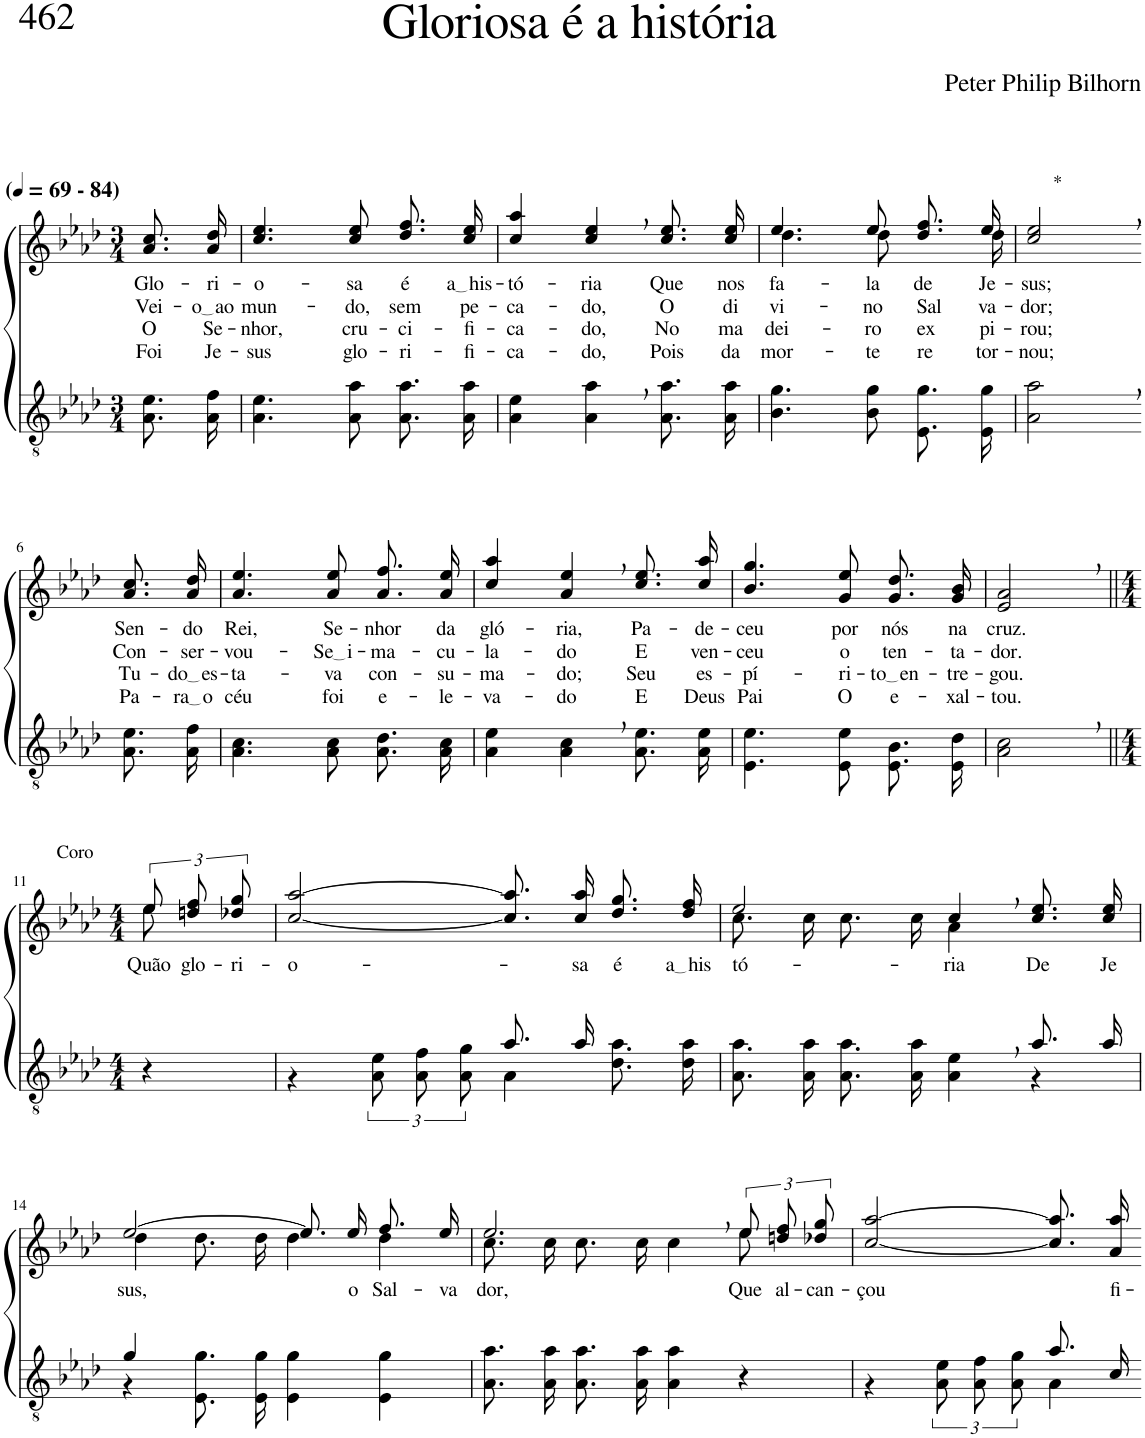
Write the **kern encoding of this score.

**kern	**kern	**text	**text	**text	**text
*part2	*part1	*part1	*part1	*part1	*part1
*staff2	*staff1	*staff1	*staff1	*staff1	*staff1
*I"Parte III e IV	*I"Parte I e II	*	*	*	*
*clefGv2	*clefG2	*	*	*	*
*Trd3c5	*Trd3c5	*	*	*	*
*k[b-e-a-d-]	*k[b-e-a-d-]	*	*	*	*
*M3/4	*M3/4	*	*	*	*
*MM69	*MM69	*	*	*	*
=1	=1	=1	=1	=1	=1
!	!LO:TX:a:B:t=(	!	!	!	!
!	!LO:TX:a:B:t=- 84)	!	!	!	!
!	!	!LO:LY:b	!LO:LY:b	!LO:LY:b	!LO:LY:b
8.A-\ 8.e-\L	8.a-\ 8.cc\L	Glo-	Vei-	O	Foi
!	!	!LO:LY:b	!LO:LY:b	!LO:LY:b	!LO:LY:b
16A-\ 16f\Jk	16a-\ 16dd-\Jk	-ri-	o ao	Se-	Je-
=2	=2	=2	=2	=2	=2
!	!	!LO:LY:b	!LO:LY:b	!LO:LY:b	!LO:LY:b
4.A-\ 4.e-\	4.cc/ 4.ee-/	-o-	mun-	-nhor,	-sus
!	!	!LO:LY:b	!LO:LY:b	!LO:LY:b	!LO:LY:b
8A-\ 8a-\	8cc/ 8ee-/	-sa	-do,	cru-	glo-
!	!	!LO:LY:b	!LO:LY:b	!LO:LY:b	!LO:LY:b
8.A-\ 8.a-\L	8.dd-\ 8.ff\L	é	sem	-ci-	-ri-
!	!	!LO:LY:b	!LO:LY:b	!LO:LY:b	!LO:LY:b
16A-\ 16a-\Jk	16cc\ 16ee-\Jk	a his	pe-	-fi-	-fi-
=3	=3	=3	=3	=3	=3
!	!	!LO:LY:b	!LO:LY:b	!LO:LY:b	!LO:LY:b
4A-\ 4e-\	4cc/ 4aa-/	-tó-	-ca-	-ca-	-ca-
!	!	!LO:LY:b	!LO:LY:b	!LO:LY:b	!LO:LY:b
4A-\, 4a-\,	4cc/, 4ee-/,	-ria	-do,	-do,	-do,
!	!	!LO:LY:b	!LO:LY:b	!LO:LY:b	!LO:LY:b
8.A-\ 8.a-\L	8.cc\ 8.ee-\L	Que	O	No	Pois
!	!	!LO:LY:b	!LO:LY:b	!LO:LY:b	!LO:LY:b
16A-\ 16a-\Jk	16cc\ 16ee-\Jk	nos	di-	ma-	da
=4	=4	=4	=4	=4	=4
*	*^	*	*	*	*
!	!	!	!LO:LY:b	!LO:LY:b	!LO:LY:b	!LO:LY:b
4.B-\ 4.g\	4.ee-/	4.dd-\	fa-	-vi-	-dei-	mor-
!	!	!	!LO:LY:b	!LO:LY:b	!LO:LY:b	!LO:LY:b
8B-\ 8g\	8ee-/	8dd-\	-la	-no	-ro	-te
!	!	!	!LO:LY:b	!LO:LY:b	!LO:LY:b	!LO:LY:b
8.E-\ 8.g\L	8.dd-\ 8.ff\L	8.ryy	de	Sal-	ex-	re-
!	!	!	!LO:LY:b	!LO:LY:b	!LO:LY:b	!LO:LY:b
16E-\ 16g\Jk	16ee-\Jk	16dd-\	Je-	-va-	-pi-	-tor-
=5	=5	=5	=5	=5	=5	=5
!	!LO:TX:a:t=*	!	!	!	!	!
!	!	!	!LO:LY:b	!LO:LY:b	!LO:LY:b	!LO:LY:b
*	*v	*v	*	*	*	*
2A-\, 2a-\,	2cc/, 2ee-/,	-sus;	-dor;	-rou;	-nou;
!!LO:LB:g=z
=6-	=6-	=6-	=6-	=6-	=6-
!	!	!LO:LY:b	!LO:LY:b	!LO:LY:b	!LO:LY:b
8.A-\ 8.e-\L	8.a-\ 8.cc\L	Sen-	Con-	Tu-	Pa-
!	!	!LO:LY:b	!LO:LY:b	!LO:LY:b	!LO:LY:b
16A-\ 16f\Jk	16a-\ 16dd-\Jk	-do	-ser-	do es	ra o
=7	=7	=7	=7	=7	=7
!	!	!LO:LY:b	!LO:LY:b	!LO:LY:b	!LO:LY:b
4.A-\ 4.c\	4.a-/ 4.ee-/	Rei,	-vou-	-ta-	céu
!	!	!LO:LY:b	!LO:LY:b	!LO:LY:b	!LO:LY:b
8A-\ 8c\	8a-/ 8ee-/	Se-	Se i	-va	foi
!	!	!LO:LY:b	!LO:LY:b	!LO:LY:b	!LO:LY:b
8.A-\ 8.d-\L	8.a-\ 8.ff\L	-nhor	-ma-	con-	e-
!	!	!LO:LY:b	!LO:LY:b	!LO:LY:b	!LO:LY:b
16A-\ 16c\Jk	16a-\ 16ee-\Jk	da	-cu-	-su-	-le-
=8	=8	=8	=8	=8	=8
!	!	!LO:LY:b	!LO:LY:b	!LO:LY:b	!LO:LY:b
4A-\ 4e-\	4cc/ 4aa-/	gló-	-la-	-ma-	-va-
!	!	!LO:LY:b	!LO:LY:b	!LO:LY:b	!LO:LY:b
4A-\, 4c\,	4a-/, 4ee-/,	-ria,	-do	-do;	-do
!	!	!LO:LY:b	!LO:LY:b	!LO:LY:b	!LO:LY:b
8.A-\ 8.e-\L	8.cc\ 8.ee-\L	Pa-	E	Seu	E
!	!	!LO:LY:b	!LO:LY:b	!LO:LY:b	!LO:LY:b
16A-\ 16e-\Jk	16cc\ 16aa-\Jk	-de-	ven-	es-	Deus
=9	=9	=9	=9	=9	=9
!	!	!LO:LY:b	!LO:LY:b	!LO:LY:b	!LO:LY:b
4.E-\ 4.e-\	4.b-/ 4.gg/	-ceu	-ceu	-pí-	Pai
!	!	!LO:LY:b	!LO:LY:b	!LO:LY:b	!LO:LY:b
8E-\ 8e-\	8g/ 8ee-/	por	o	-ri-	O
!	!	!LO:LY:b	!LO:LY:b	!LO:LY:b	!LO:LY:b
8.E-/ 8.B-/L	8.g/ 8.dd-/L	nós	ten-	to en	e-
!	!	!LO:LY:b	!LO:LY:b	!LO:LY:b	!LO:LY:b
16E-/ 16d-/Jk	16g/ 16b-/Jk	na	-ta-	-tre-	-xal-
=10	=10	=10	=10	=10	=10
!	!	!LO:LY:b	!LO:LY:b	!LO:LY:b	!LO:LY:b
2A-\, 2c\,	2e-/, 2a-/,	cruz.	-dor.	-gou.	-tou.
!!LO:LB:g=z
=11||	=11||	=11||	=11||	=11||	=11||
*M4/4	*M4/4	*	*	*	*
*	*^	*	*	*	*
!	!LO:TX:a:t=Coro	!	!	!	!	!
!	!	!	!LO:LY:b	!	!	!
4r	12ee-\L	8ee-\	Quão	.	.	.
!	!	!	!LO:LY:b	!	!	!
.	12ddn\ 12ff\	.	glo-	.	.	.
.	.	8ryy	.	.	.	.
!	!	!	!LO:LY:b	!	!	!
.	12dd-X\ 12gg\J	.	-ri-	.	.	.
*	*v	*v	*	*	*	*
=12	=12	=12	=12	=12	=12
*^	*	*	*	*	*
!	!	!	!LO:LY:b	!	!	!
2ryy	4r	[2cc/ [2aa-/	-o-	.	.	.
.	12A-\ 12e-\L	.	.	.	.	.
.	12A-\ 12f\	.	.	.	.	.
.	12A-\ 12g\J	.	.	.	.	.
8.a-/L	4A-\	8.cc]\ 8.aa-]\L	.	.	.	.
!	!	!	!LO:LY:b	!	!	!
16a-/Jk	.	16cc\ 16aa-\Jk	-sa	.	.	.
!	!	!	!LO:LY:b	!	!	!
4ryy	8.d-\ 8.a-\L	8.dd-\ 8.gg\L	é	.	.	.
!	!	!	!LO:LY:b	!	!	!
.	16d-\ 16a-\Jk	16dd-\ 16ff\Jk	a his	.	.	.
=13	=13	=13	=13	=13	=13	=13
*	*	*^	*	*	*	*
!	!	!	!	!LO:LY:b	!	!	!
2.ryy	8.A-\ 8.a-\L	2ee-/	8.cc\L	-tó-	.	.	.
.	16A-\ 16a-\Jk	.	16cc\Jk	.	.	.	.
.	8.A-\ 8.a-\L	.	8.cc\L	.	.	.	.
.	16A-\ 16a-\Jk	.	16cc\Jk	.	.	.	.
!	!	!	!	!LO:LY:b	!	!	!
.	4A-\ 4e-\	4cc,/	4a-\	-ria	.	.	.
!	!	!	!	!LO:LY:b	!	!	!
8.a-/L	4r	8.cc\ 8.ee-\L	4ryy	De	.	.	.
!	!	!	!	!LO:LY:b	!	!	!
16a-/Jk	.	16cc\ 16ee-\Jk	.	Je-	.	.	.
!!LO:LB:g=z	!!
=14	=14	=14	=14	=14	=14	=14	=14
!	!	!	!	!LO:LY:b	!	!	!
4g/	4r	[2ee-/	4dd-\	-sus,	.	.	.
2.ryy	8.E-\ 8.g\L	.	8.dd-\L	.	.	.	.
.	16E-\ 16g\Jk	.	16dd-\Jk	.	.	.	.
.	4E-\ 4g\	8.ee-/L]	4dd-\	.	.	.	.
!	!	!	!	!LO:LY:b	!	!	!
.	.	16ee-/Jk	.	o	.	.	.
!	!	!	!	!LO:LY:b	!	!	!
.	4E-\ 4g\	8.ff/L	4dd-\	Sal-	.	.	.
!	!	!	!	!LO:LY:b	!	!	!
.	.	16ee-/Jk	.	-va-	.	.	.
*v	*v	*	*	*	*	*	*
=15	=15	=15	=15	=15	=15	=15
!	!	!	!LO:LY:b	!	!	!
8.A-\ 8.a-\L	2.ee-,/	8.cc\	-dor,	.	.	.
16A-\ 16a-\Jk	.	16cc\KL	.	.	.	.
8.A-\ 8.a-\L	.	8.cc\J	.	.	.	.
16A-\ 16a-\Jk	.	16cc\	.	.	.	.
4A-\ 4a-\	.	4cc\	.	.	.	.
!	!	!	!LO:LY:b	!	!	!
4r	12ee-\L	8ee-\	Que	.	.	.
!	!	!	!LO:LY:b	!	!	!
.	12ddn\ 12ff\	.	al-	.	.	.
.	.	8ryy	.	.	.	.
!	!	!	!LO:LY:b	!	!	!
.	12dd-X\ 12gg\J	.	-can-	.	.	.
*	*v	*v	*	*	*	*
=16	=16	=16	=16	=16	=16
*^	*	*	*	*	*
!	!	!	!LO:LY:b	!	!	!
2ryy	4r	[2cc/ [2aa-/	-çou	.	.	.
.	12A-\ 12e-\L	.	.	.	.	.
.	12A-\ 12f\	.	.	.	.	.
.	12A-\ 12g\J	.	.	.	.	.
8.a-/L	4A-\	8.cc]\ 8.aa-]\L	.	.	.	.
!	!	!	!LO:LY:b	!	!	!
16c/Jk	.	16a-\ 16aa-\Jk	fi-	.	.	.
*v	*v	*	*	*	*	*
=-	=-	=-	=-	=-	=-
*-	*-	*-	*-	*-	*-
